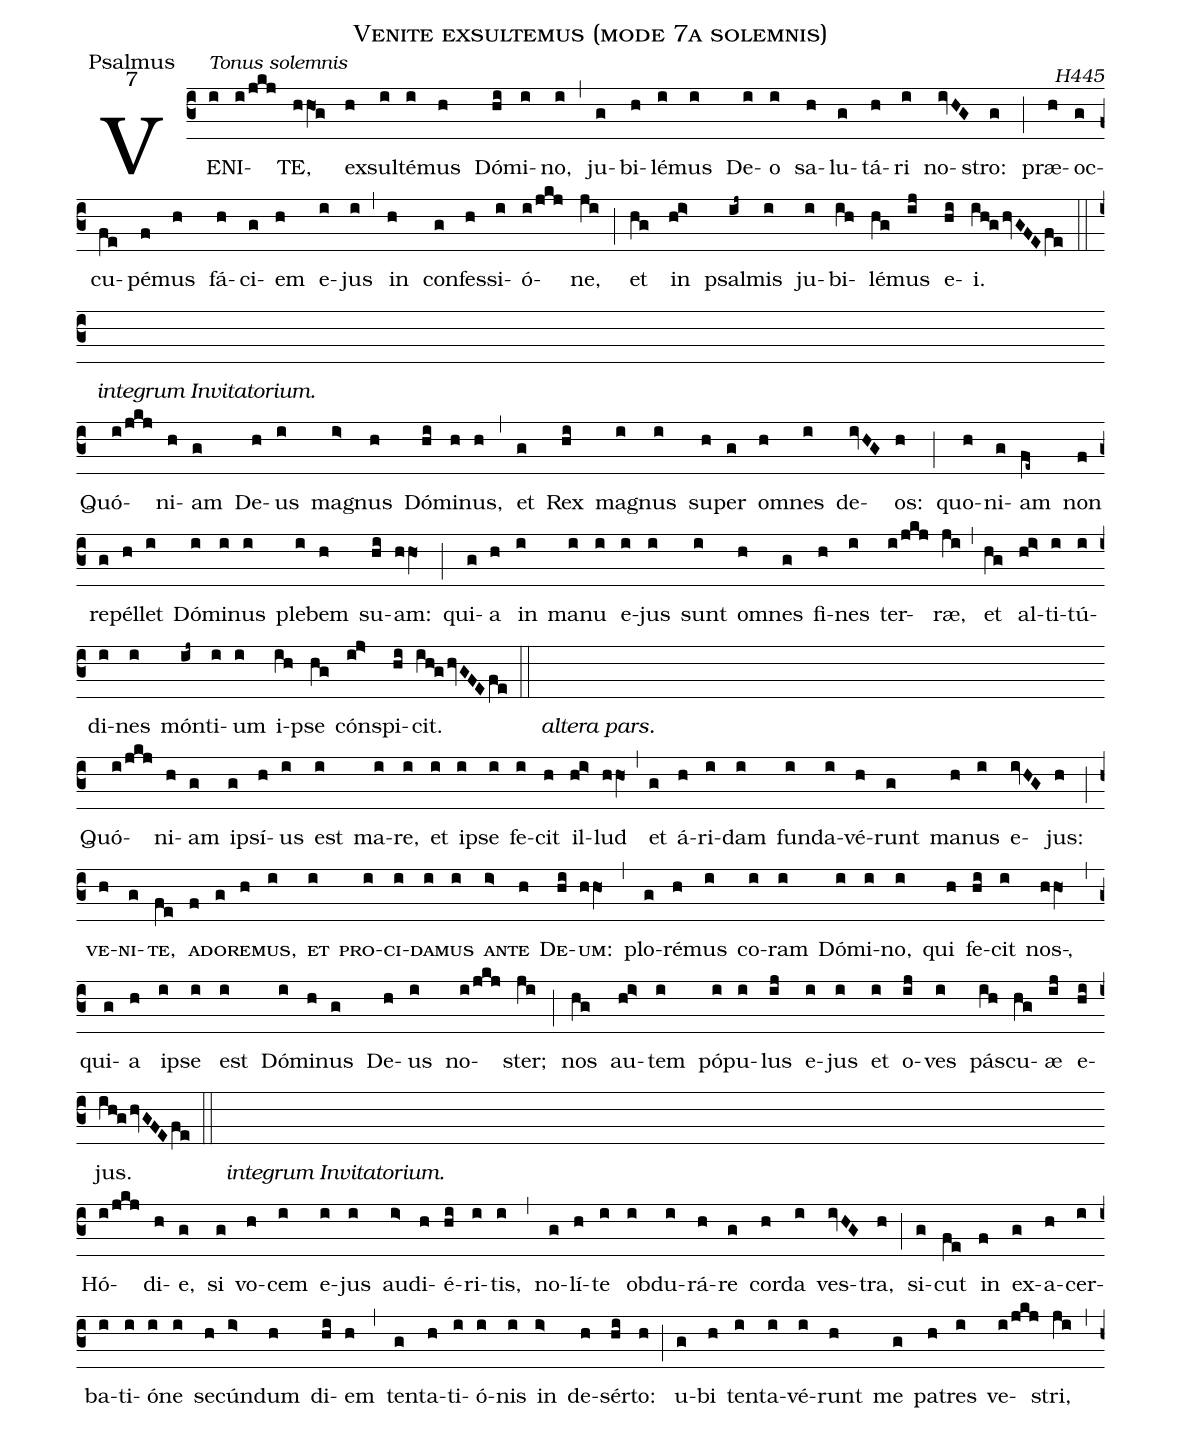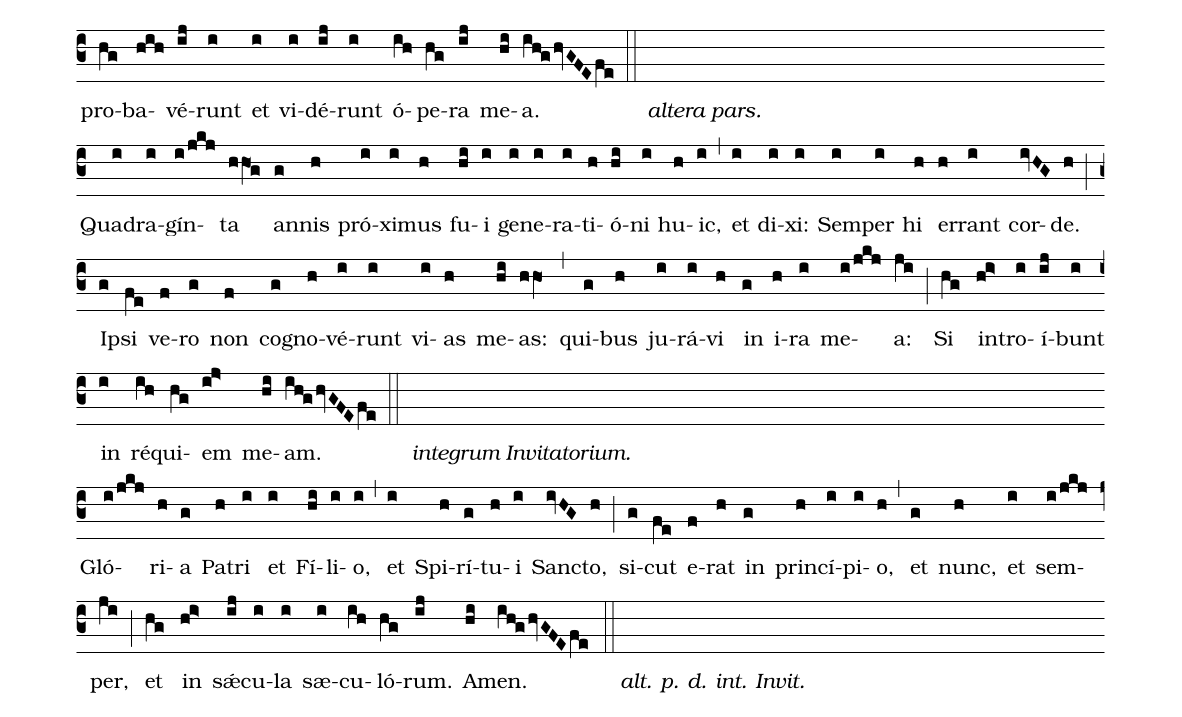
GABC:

name:Venite exsultemus (mode 7a solemnis);
office-part:Psalmus;
mode:7;
commentary:H445;
%%
(c3) VE([alt:Tonus solemnis]i)NI(i/jkj)TE,(hhO1!g) ex(h)sul(i)té(i)mus(h) Dó(hi)mi(i)no,(i) (,)
ju(g)bi(h)lé(i)mus(i) De(i)o(i) sa(h)lu(g)tá(h)ri(i) no(ivHG)stro:(g) (;)
præ(h)oc(g)cu(fe)pé(f)mus(h) fá(h)ci(g)em(h) e(i)jus(i) (,)
in(h) con(g)fes(h)si(i)ó(i/jkj)ne,(ji) (;)
et(hg) in(hi>) psal(ij~)mis(i) ju(i)bi(ih)lé(hg)mus(ij) e(hi)i.(ih@g/hvGFEfe)
(::/) <i>integrum Invitatorium.</i>( ) (Z-)
%
Quó(i/jkj)ni(h)am(g) De(h)us(i) mag(i>)nus(h) Dó(hi)mi(h)nus,(h) (,)
et(g) Rex(hi) mag(i)nus(i) su(h)per(g) om(h)nes(i) de(ivHG)os:(h) (;)
quo(h)ni(g)am(fe~) non(f) re(g)pél(h)let(i) Dó(i)mi(i)nus(i) ple(i)bem(h) su(hi)am:(hhO1) (;)
qui(g)a(h) in(i) ma(i)nu(i) e(i)jus(i) sunt(i) om(h)nes(g) fi(h)nes(i) ter(i/jkj)ræ,(ji) (,)
et(hg) al(hi>)ti(i)tú(i)di(i)nes(i) món(ij~)ti(i)um(i) i(ih)pse(hg) cón(ij>)spi(hi)cit.(ih@g/hvGFEfe)
(::/)  <i>altera pars.</i>( ) (Z-)
%
Quó(i/jkj)ni(h)am(g) i(g)psí(h)us(i) est(i) ma(i)re,(i) et(i) i(i)pse(i) fe(i)cit(h) il(hi>)lud(hhO1) (,)
et(g) á(h)ri(i)dam(i) fun(i)da(i)vé(h)runt(g) ma(h)nus(i) e(ivHG)jus:(h) (;)
<sc>ve(h)ni(g)te,(fe) ad(f)o(g)re(h)mus,(i) et(i) pro(i)ci(i)da(i)mus(i) an(i>)te(h) De(hi)um:</sc>(hhO1) (,)
plo(g)ré(h)mus(i) co(i)ram(i) Dó(i)mi(i)no,(i) qui(h) fe(hi)cit(i) nos(hhO1), (,)
qui(g)a(h) ip(i)se(i) est(i) Dó(i)mi(h)nus(g) De(h)us(i) no(i/jkj)ster;(ji) (;)
nos(hg) au(hi>)tem(i) pó(i)pu(i)lus(ij) e(i)jus(i) et(i) o(ij)ves(i) pás(ih)cu(hg)æ(ij) e(hi)jus.(ih@g/hvGFEfe)
(::/) <i>integrum Invitatorium.</i>( ) (Z-)
%
Hó(i/jkj)di(h)e,(g) si(g) vo(h)cem(i) e(i)jus(i) au(i>)di(h)é(hi)ri(i)tis,(i) (,)
no(g)lí(h)te(i) ob(i)du(i)rá(h)re(g) cor(h)da(i) ves(ivHG)tra,(h) (;)
si(g)cut(fe) in(f) ex(g)a(h)cer(i)ba(i)ti(i)ó(i)ne(i) se(h)cún(i>)dum(h) di(hi)em(h) (,)
ten(g)ta(h)ti(i)ó(i)nis(i) in(i>) de(h)sér(hi)to:(h) (;)
u(g)bi(h) ten(i)ta(i)vé(i)runt(h) me(g) pa(h)tres(i) ve(i/jkj)stri,(ji) (,)
pro(hg)ba(hih)vé(ij)runt(i) et(i) vi(i)dé(ij)runt(i) ó(ih)pe(hg)ra(ij) me(hi)a.(ih@g/hvGFEfe)
 (::/) <i>altera pars.</i>( ) (Z-)
%
Qua(i)dra(i)gín(i/jkj)ta(hhO1!g) an(g)nis(h) pró(i)xi(i)mus(h) fu(hi)i(i) ge(i)ne(i)ra(i)ti(h)ó(hi)ni(i) hu(h)ic,(i) (,)
et(i) di(i)xi:(i) Sem(i)per(i) hi(h) er(h)rant(i) cor(ivHG)de.(h) (;)
Ip(g)si(fe) ve(f)ro(g) non(f) cog(g)no(h)vé(i)runt(i) vi(i)as(h) me(hi)as:(hhO1) (,)
qui(g)bus(h) ju(i)rá(i)vi(h) in(g) i(h)ra(i) me(i/jkj)a:(ji) (;)
Si(hg) in(hi>)tro(i)í(ij)bunt(i) in(i) ré(ih)qui(hg)em(ij>) me(hi)am.(ih@g/hvGFEfe)
(::/) <i>integrum Invitatorium.</i>( ) (Z-)
%
Gló(i/jkj)ri(h)a(g) Pa(h)tri(i) et(i) Fí(hi)li(i)o,(i) (,)
et(i) Spi(h)rí(g)tu(h)i(i) Sanc(ivHG)to,(h) (;)
si(g)cut(fe) e(f)rat(h) in(g) prin(h)cí(i)pi(i)o,(h) (,)
et(g) nunc,(h) et(i) sem(i/jkj)per,(ji) (;)
et(hg) in(hi>) sǽ(ij)cu(i)la(i) sæ(i)cu(ih)ló(hg)rum.(ij) A(hi)men.(ih@g/hvGFEfe) (::///) <i>alt. p. d. int. Invit.</i>( ) (Z-)
